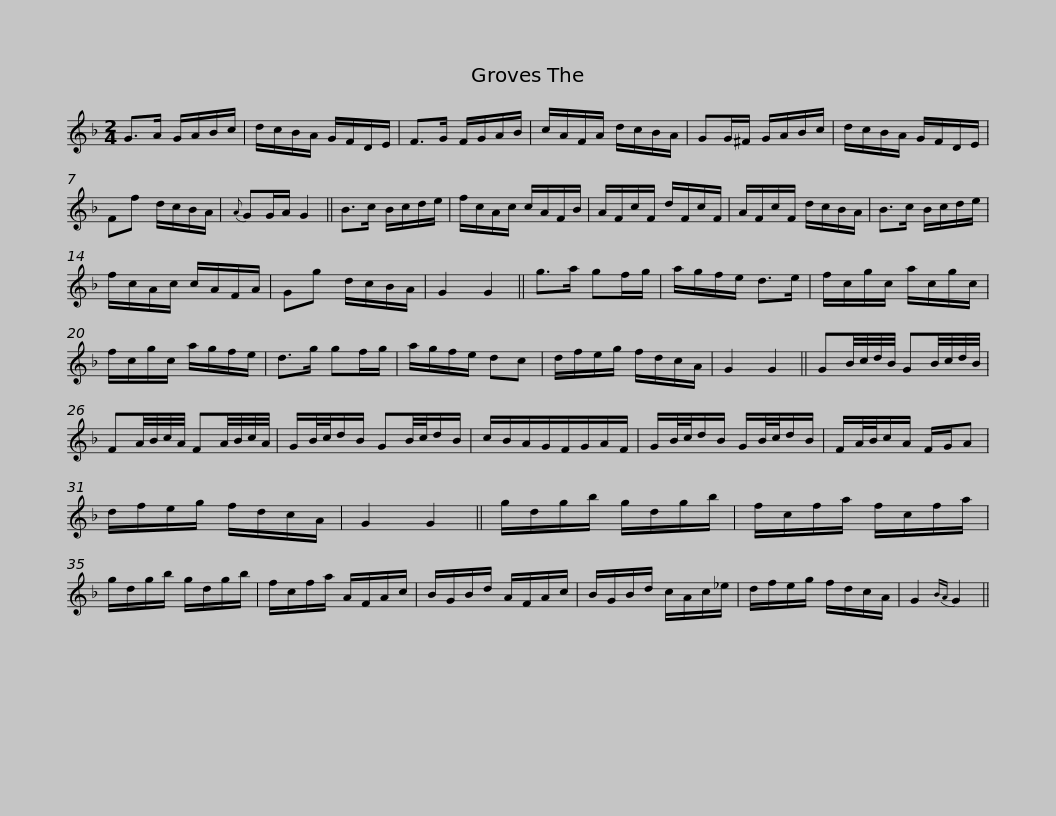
X:1
L:1/8
M:2/4
I:linebreak $
K:F
V:1 treble
V:1
 G>A G/A/B/c/ | d/c/B/A/ G/F/D/E/ | F>G F/G/A/B/ | c/A/F/A/ d/c/B/A/ | GG/^F/ G/A/B/c/ | %5
 d/c/B/A/ G/F/D/E/ |$ Ff d/c/B/A/ |{A} GG/A/ G2 || B>c B/c/d/e/ | f/c/A/c/ c/A/F/B/ | %10
 A/F/c/F/ d/F/c/F/ | A/F/c/F/ d/c/B/A/ | B>c B/c/d/e/ |$ f/c/A/c/ c/A/F/A/ | Gg d/c/B/A/ | %15
 G2 G2 || g>a gf/g/ | a/g/f/e/ d>e | f/c/g/c/ a/c/g/c/ | f/c/g/c/ a/g/f/e/ |$ %20
 d>g gf/g/ | a/g/f/e/ dc | d/f/e/g/ f/d/c/A/ | G2 G2 || GB/4c/4d/4B/4 GB/4c/4d/4B/4 | %25
 FA/4B/4c/4A/4 FA/4B/4c/4A/4 |$ G/B/4c/4d/B/ GB/4c/4d/B/ | c/B/A/G/F/G/A/F/ | G/B/4c/4d/B/ G/B/4c/4d/B/ | F/A/4B/4c/A/ F/G/A | %30
 d/f/e/g/ f/d/c/A/ | G2 G2 ||$ g/d/g/b/ g/d/g/b/ | f/c/f/a/ f/c/f/a/ | g/d/g/b/ g/d/g/b/ | %35
 f/c/f/a/ A/F/A/c/ | B/G/B/d/ A/F/A/c/ | B/G/B/d/ c/A/c/_e/ |$ d/f/e/g/ f/d/c/A/ | G2{BA} G2 || %40
